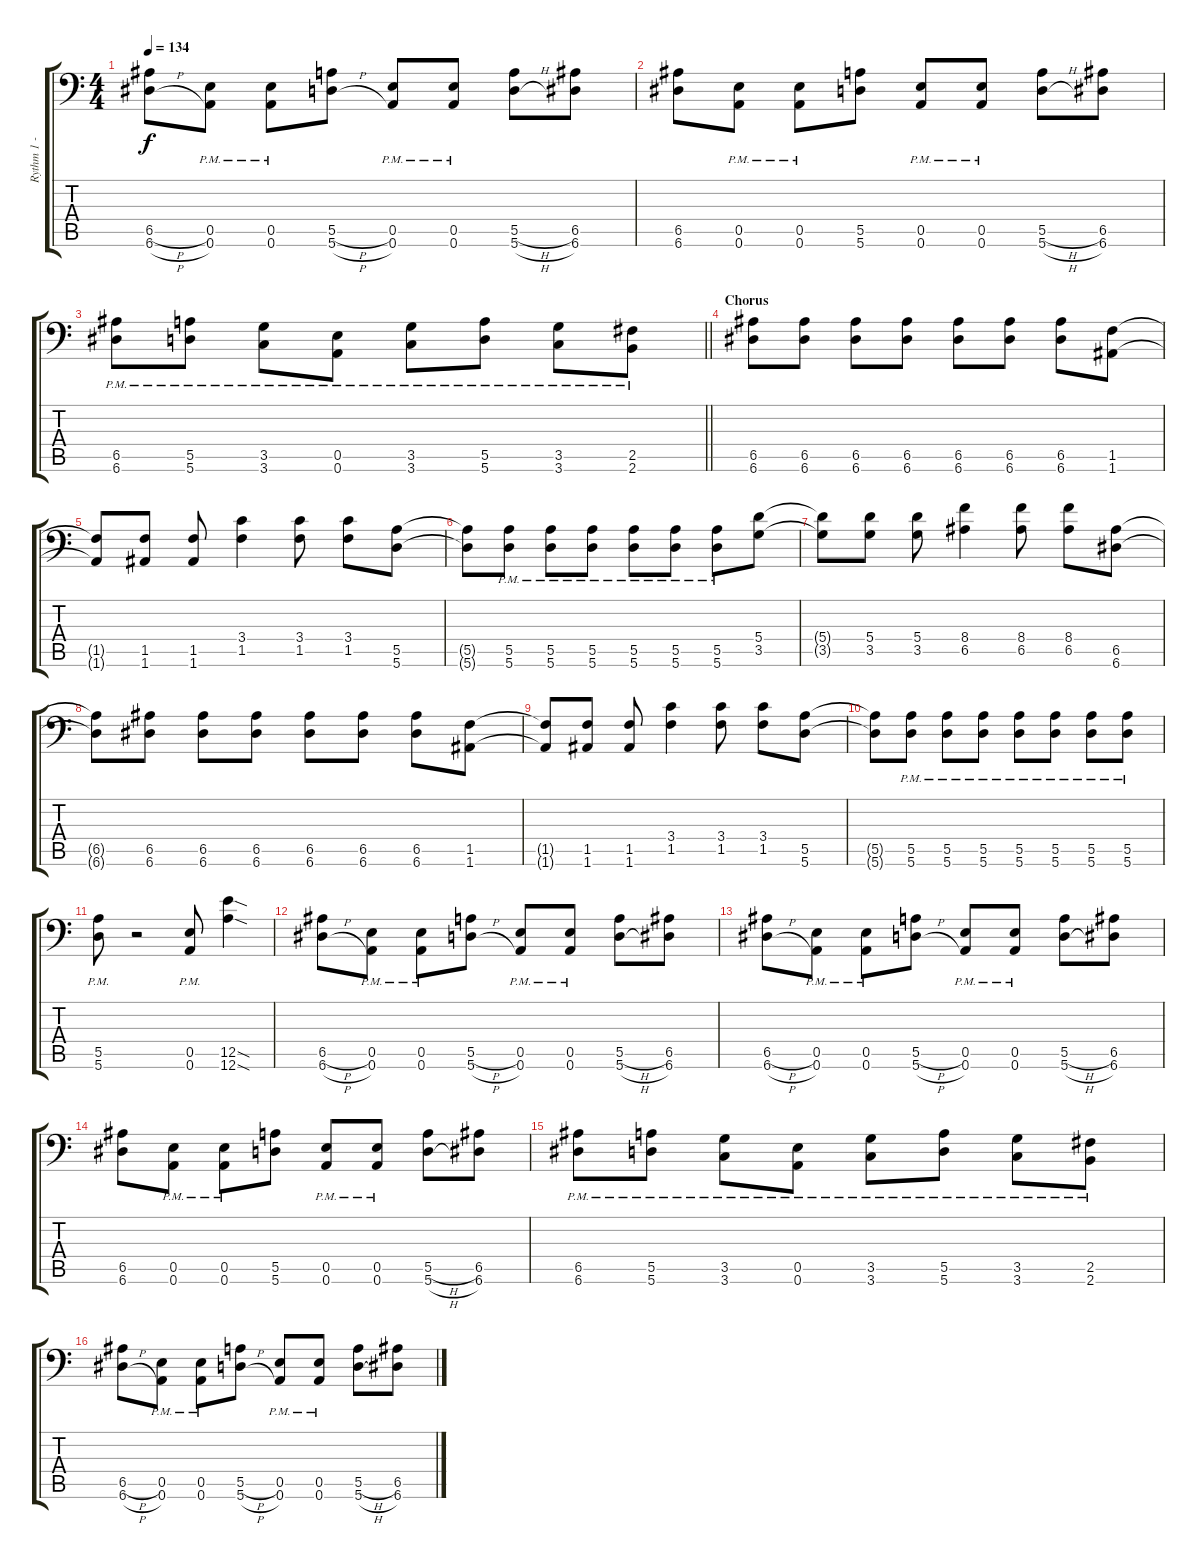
\track ("Rythm 1 - Mick" "Rythm 1 - ") {instrument distortionguitar}
\staff {score tabs}
\tuning (B3 Gb3 D3 A2 E2 A1) {hide}
\ts (4 4)
\tempo 134
\clef f4
\ks c
(6.5{h} 6.6{h}).8{dy f} (0.5{pm} 0.6{pm}).8 (0.5{pm} 0.6{pm}).8 (5.5{h} 5.6{h}).8 (0.5{pm} 0.6{pm}).8 (0.5{pm} 0.6{pm}).8 (5.5{h} 5.6{h}).8 (6.5 6.6).8 |
(6.5 6.6).8 (0.5{pm} 0.6{pm}).8 (0.5{pm} 0.6{pm}).8 (5.5 5.6).8 (0.5{pm} 0.6{pm}).8 (0.5{pm} 0.6{pm}).8 (5.5{h} 5.6{h}).8 (6.5 6.6).8 |
\barLineRight lightlight
(6.5{pm} 6.6{pm}).8 (5.5{pm} 5.6{pm}).8 (3.5{pm} 3.6{pm}).8 (0.5{pm} 0.6{pm}).8 (3.5{pm} 3.6{pm}).8 (5.5{pm} 5.6{pm}).8 (3.5{pm} 3.6{pm}).8 (2.5{pm} 2.6{pm}).8 |
\section ("" "Chorus")
(6.5 6.6).8 (6.5 6.6).8 (6.5 6.6).8 (6.5 6.6).8 (6.5 6.6).8 (6.5 6.6).8 (6.5 6.6).8 (1.5 1.6).8 |
(1.5{t} 1.6{t}).8 (1.5 1.6).8 (1.5 1.6).8 (3.4 1.5).4 (3.4 1.5).8 (3.4 1.5).8 (5.5 5.6).8 |
(5.5{t} 5.6{t}).8 (5.5{pm} 5.6{pm}).8 (5.5{pm} 5.6{pm}).8 (5.5{pm} 5.6{pm}).8 (5.5{pm} 5.6{pm}).8 (5.5{pm} 5.6{pm}).8 (5.5{pm} 5.6{pm}).8 (5.4 3.5).8 |
(5.4{t} 3.5{t}).8 (5.4 3.5).8 (5.4 3.5).8 (8.4 6.5).4 (8.4 6.5).8 (8.4 6.5).8 (6.5 6.6).8 |
(6.5{t} 6.6{t}).8 (6.5 6.6).8 (6.5 6.6).8 (6.5 6.6).8 (6.5 6.6).8 (6.5 6.6).8 (6.5 6.6).8 (1.5 1.6).8 |
(1.5{t} 1.6{t}).8 (1.5 1.6).8 (1.5 1.6).8 (3.4 1.5).4 (3.4 1.5).8 (3.4 1.5).8 (5.5 5.6).8 |
(5.5{t} 5.6{t}).8 (5.5{pm} 5.6{pm}).8 (5.5{pm} 5.6{pm}).8 (5.5{pm} 5.6{pm}).8 (5.5{pm} 5.6{pm}).8 (5.5{pm} 5.6{pm}).8 (5.5{pm} 5.6{pm}).8 (5.5{pm} 5.6{pm}).8 |
(5.5{pm} 5.6{pm}).8 r.2 (0.5{pm} 0.6{pm}).8 (12.5{sod} 12.6{sod}).4 |
(6.5{h} 6.6{h}).8 (0.5{pm} 0.6{pm}).8 (0.5{pm} 0.6{pm}).8 (5.5{h} 5.6{h}).8 (0.5{pm} 0.6{pm}).8 (0.5{pm} 0.6{pm}).8 (5.5{h} 5.6{h}).8 (6.5 6.6).8 |
(6.5{h} 6.6{h}).8 (0.5{pm} 0.6{pm}).8 (0.5{pm} 0.6{pm}).8 (5.5{h} 5.6{h}).8 (0.5{pm} 0.6{pm}).8 (0.5{pm} 0.6{pm}).8 (5.5{h} 5.6{h}).8 (6.5 6.6).8 |
(6.5 6.6).8 (0.5{pm} 0.6{pm}).8 (0.5{pm} 0.6{pm}).8 (5.5 5.6).8 (0.5{pm} 0.6{pm}).8 (0.5{pm} 0.6{pm}).8 (5.5{h} 5.6{h}).8 (6.5 6.6).8 |
(6.5{pm} 6.6{pm}).8 (5.5{pm} 5.6{pm}).8 (3.5{pm} 3.6{pm}).8 (0.5{pm} 0.6{pm}).8 (3.5{pm} 3.6{pm}).8 (5.5{pm} 5.6{pm}).8 (3.5{pm} 3.6{pm}).8 (2.5{pm} 2.6{pm}).8 |
(6.5{h} 6.6{h}).8 (0.5{pm} 0.6{pm}).8 (0.5{pm} 0.6{pm}).8 (5.5{h} 5.6{h}).8 (0.5{pm} 0.6{pm}).8 (0.5{pm} 0.6{pm}).8 (5.5{h} 5.6{h}).8 (6.5 6.6).8
